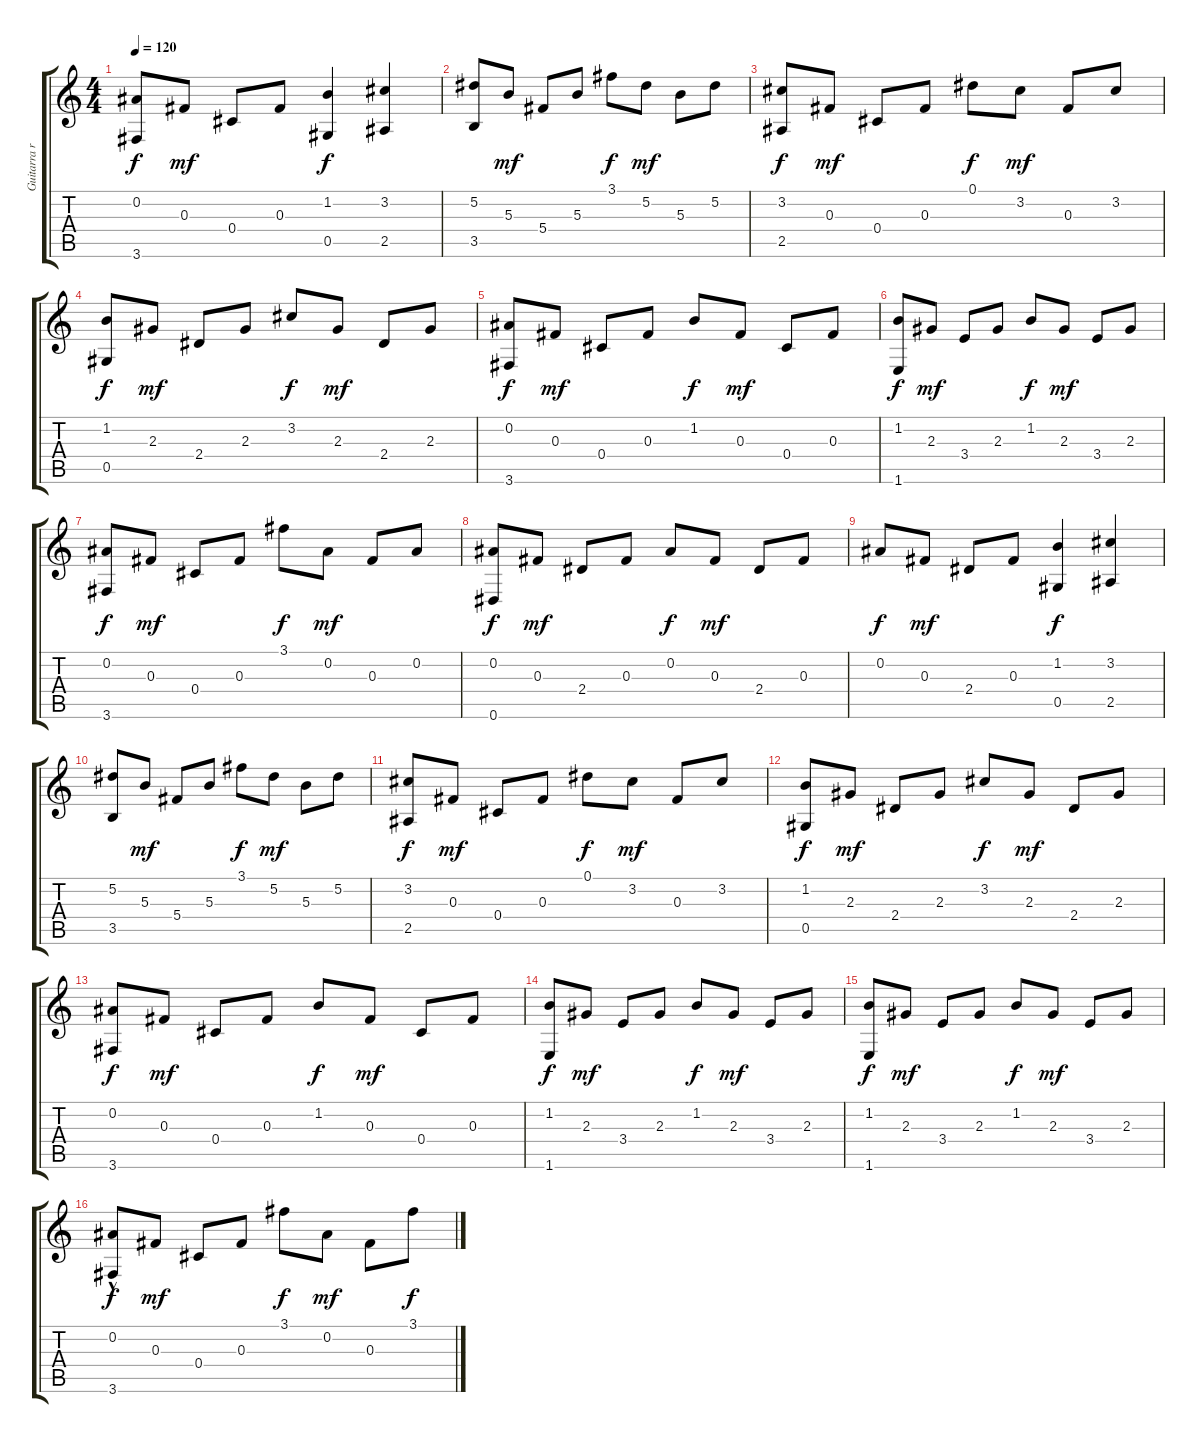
\track ("Guitarra ritmica" "Guitarra r") {instrument acousticguitarsteel}
\staff {score tabs}
\tuning (Eb4 Bb3 Gb3 Db3 Ab2 Eb2) {hide}
\ts (4 4)
\tempo 120
\clef g2
\ks c
(0.2 3.6).8{dy f} 0.3.8{dy mf} 0.4.8 0.3.8 (1.2 0.5).4{dy f} (3.2 2.5).4 |
(5.2 3.5).8 5.3.8{dy mf} 5.4.8 5.3.8 3.1.8{dy f} 5.2.8{dy mf} 5.3.8 5.2.8 |
(3.2 2.5).8{dy f} 0.3.8{dy mf} 0.4.8 0.3.8 0.1.8{dy f} 3.2.8{dy mf} 0.3.8 3.2.8 |
(1.2 0.5).8{dy f} 2.3.8{dy mf} 2.4.8 2.3.8 3.2.8{dy f} 2.3.8{dy mf} 2.4.8 2.3.8 |
(0.2 3.6).8{dy f} 0.3.8{dy mf} 0.4.8 0.3.8 1.2.8{dy f} 0.3.8{dy mf} 0.4.8 0.3.8 |
(1.2 1.6).8{dy f} 2.3.8{dy mf} 3.4.8 2.3.8 1.2.8{dy f} 2.3.8{dy mf} 3.4.8 2.3.8 |
(0.2 3.6).8{dy f} 0.3.8{dy mf} 0.4.8 0.3.8 3.1.8{dy f} 0.2.8{dy mf} 0.3.8 0.2.8 |
(0.2 0.6).8{dy f} 0.3.8{dy mf} 2.4.8 0.3.8 0.2.8{dy f} 0.3.8{dy mf} 2.4.8 0.3.8 |
0.2.8{dy f} 0.3.8{dy mf} 2.4.8 0.3.8 (1.2 0.5).4{dy f} (3.2 2.5).4 |
(5.2 3.5).8 5.3.8{dy mf} 5.4.8 5.3.8 3.1.8{dy f} 5.2.8{dy mf} 5.3.8 5.2.8 |
(3.2 2.5).8{dy f} 0.3.8{dy mf} 0.4.8 0.3.8 0.1.8{dy f} 3.2.8{dy mf} 0.3.8 3.2.8 |
(1.2 0.5).8{dy f} 2.3.8{dy mf} 2.4.8 2.3.8 3.2.8{dy f} 2.3.8{dy mf} 2.4.8 2.3.8 |
(0.2 3.6).8{dy f} 0.3.8{dy mf} 0.4.8 0.3.8 1.2.8{dy f} 0.3.8{dy mf} 0.4.8 0.3.8 |
(1.2 1.6).8{dy f} 2.3.8{dy mf} 3.4.8 2.3.8 1.2.8{dy f} 2.3.8{dy mf} 3.4.8 2.3.8 |
(1.2 1.6).8{dy f} 2.3.8{dy mf} 3.4.8 2.3.8 1.2.8{dy f} 2.3.8{dy mf} 3.4.8 2.3.8 |
(0.2{hac} 3.6).8{dy f} 0.3.8{dy mf} 0.4.8 0.3.8 3.1.8{dy f} 0.2.8{dy mf} 0.3.8 3.1.8{dy f}
